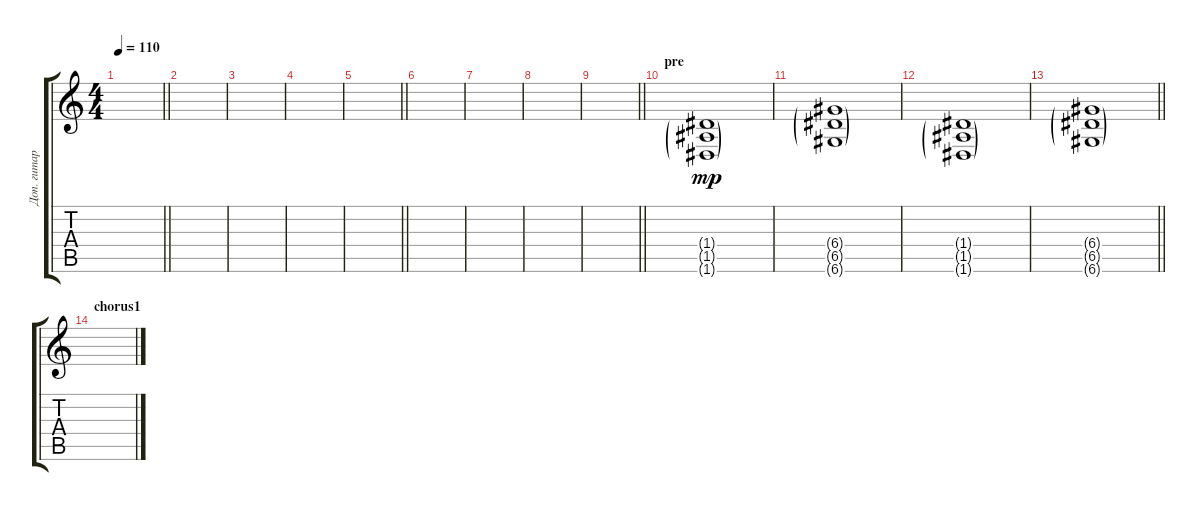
\track ("Доп. гитара" "Доп. гитар") {instrument distortionguitar}
\staff {score tabs}
\tuning (E4 B3 G3 D3 A2 D2) {hide}
\ts (4 4)
\tempo 110
\clef g2
\barLineRight lightlight
\ks c
|
|
|
|
\barLineRight lightlight
|
|
|
|
\barLineRight lightlight
|
\section ("" "pre")
(1.4{g} 1.5{g} 1.6{g}).1{dy mp} |
(6.4{g} 6.5{g} 6.6{g}).1 |
(1.4{g} 1.5{g} 1.6{g}).1 |
\barLineRight lightlight
(6.4{g} 6.5{g} 6.6{g}).1 |
\section ("" "chorus1")
